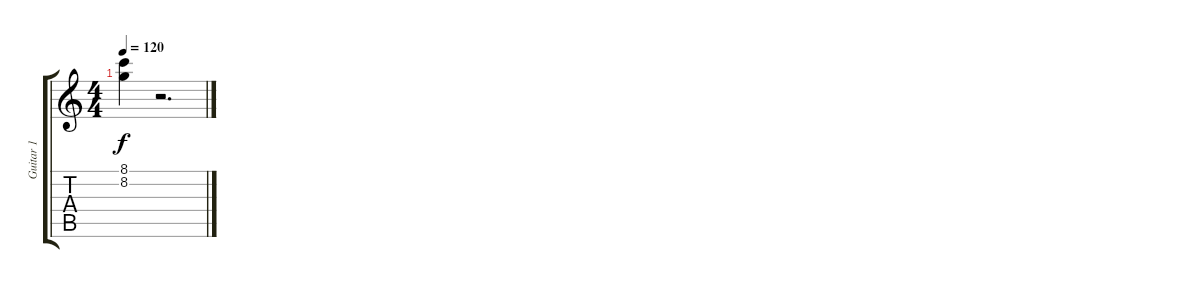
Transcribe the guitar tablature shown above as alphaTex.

\track ("Guitar 1" "Guitar 1") {instrument overdrivenguitar}
\staff {score tabs}
\tuning (E4 B3 G3 D3 A2 E2) {hide}
\ts (4 4)
\tempo 120
\clef g2
\ks c
(8.1{t} 8.2{t}).4{dy f} r.2{d}
